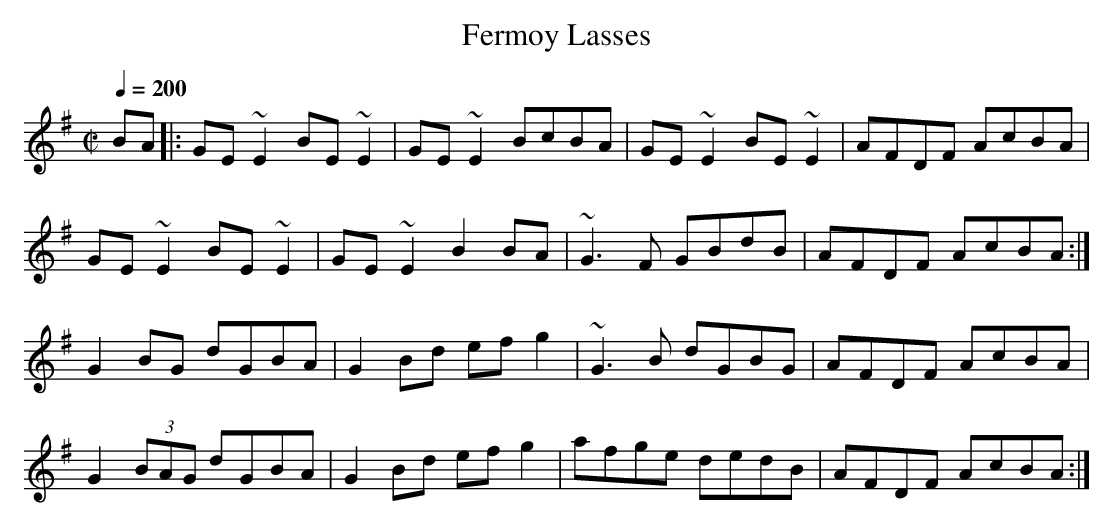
X:1
T:Fermoy Lasses
M:C|
L:1/8
Q:1/4=200
K:G
BA|:GE~E2 BE~E2|GE~E2 BcBA|GE~E2 BE~E2|AFDF AcBA|
GE~E2 BE~E2|GE~E2 B2BA|~G3F GBdB|AFDF AcBA:|
G2 BG dGBA|G2Bd efg2|~G3B dGBG|AFDF AcBA|
G2 (3BAG dGBA|G2Bd efg2|afge dedB|AFDF AcBA:|
